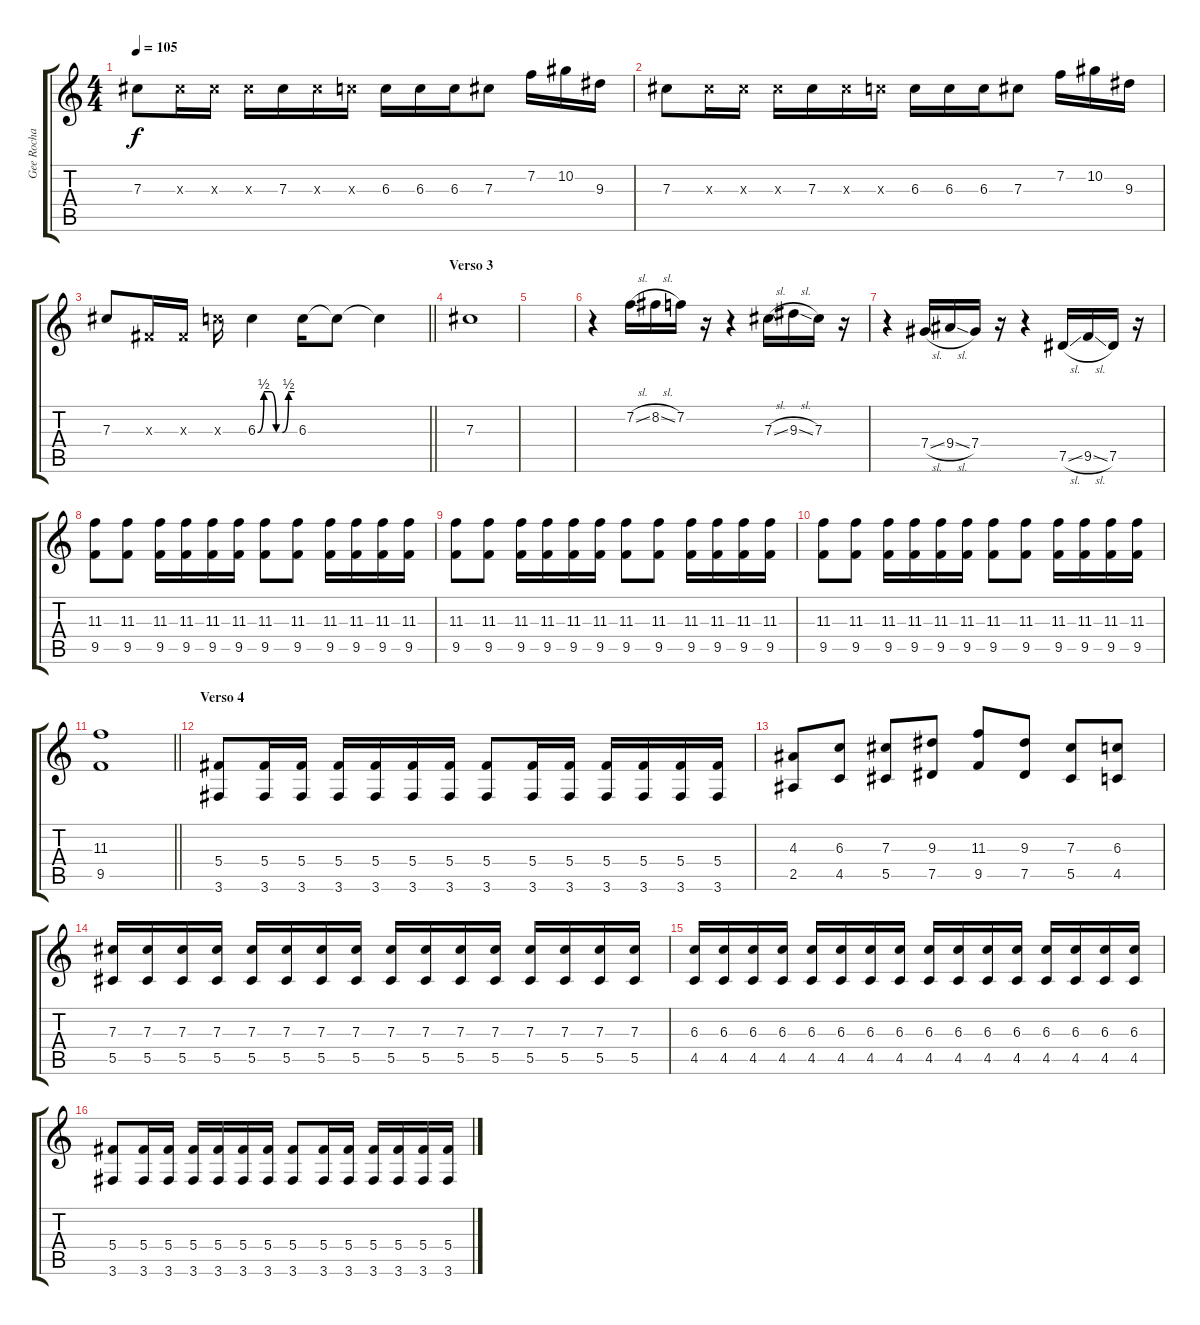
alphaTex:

\track ("Gee Rocha - Guitarra" "Gee Rocha ") {instrument distortionguitar}
\staff {score tabs}
\tuning (Eb4 Bb3 Gb3 Db3 Ab2 Eb2) {hide}
\ts (4 4)
\tempo 105
\clef g2
\ks c
7.3.8{dy f} 7.3{x}.16 7.3{x}.16 7.3{x}.16 7.3.16 7.3{x}.16 6.3{x}.16 6.3.16 6.3.16 6.3.16 7.3.8 7.2.16 10.2.16 9.3.16 |
7.3.8 7.3{x}.16 7.3{x}.16 7.3{x}.16 7.3.16 7.3{x}.16 6.3{x}.16 6.3.16 6.3.16 6.3.16 7.3.8 7.2.16 10.2.16 9.3.16 |
\barLineRight lightlight
7.3.8 0.3{x}.16 0.3{x}.16 6.3{x}.16 6.3{be (custom 0 0 10 2 20 2 30 0 40 0 50 2 60 2)}.4 6.3.16 6.3{t}.8 6.3{t}.4 |
\section ("" "Verso 3")
7.3.1 |
|
r.4 7.2{sl}.16 8.2{sl}.16 7.2.16 r.16 r.4 7.3{sl}.16 9.3{sl}.16 7.3.16 r.16 |
r.4 7.4{sl}.16 9.4{sl}.16 7.4.16 r.16 r.4 7.5{sl}.16 9.5{sl}.16 7.5.16 r.16 |
(11.3 9.5).8 (11.3 9.5).8 (11.3 9.5).16 (11.3 9.5).16 (11.3 9.5).16 (11.3 9.5).16 (11.3 9.5).8 (11.3 9.5).8 (11.3 9.5).16 (11.3 9.5).16 (11.3 9.5).16 (11.3 9.5).16 |
(11.3 9.5).8 (11.3 9.5).8 (11.3 9.5).16 (11.3 9.5).16 (11.3 9.5).16 (11.3 9.5).16 (11.3 9.5).8 (11.3 9.5).8 (11.3 9.5).16 (11.3 9.5).16 (11.3 9.5).16 (11.3 9.5).16 |
(11.3 9.5).8 (11.3 9.5).8 (11.3 9.5).16 (11.3 9.5).16 (11.3 9.5).16 (11.3 9.5).16 (11.3 9.5).8 (11.3 9.5).8 (11.3 9.5).16 (11.3 9.5).16 (11.3 9.5).16 (11.3 9.5).16 |
\barLineRight lightlight
(11.3 9.5).1 |
\section ("" "Verso 4")
(5.4 3.6).8{instrument distortionguitar} (5.4 3.6).16 (5.4 3.6).16 (5.4 3.6).16 (5.4 3.6).16 (5.4 3.6).16 (5.4 3.6).16 (5.4 3.6).8 (5.4 3.6).16 (5.4 3.6).16 (5.4 3.6).16 (5.4 3.6).16 (5.4 3.6).16 (5.4 3.6).16 |
(4.3 2.5).8 (6.3 4.5).8 (7.3 5.5).8 (9.3 7.5).8 (11.3 9.5).8 (9.3 7.5).8 (7.3 5.5).8 (6.3 4.5).8 |
(7.3 5.5).16 (7.3 5.5).16 (7.3 5.5).16 (7.3 5.5).16 (7.3 5.5).16 (7.3 5.5).16 (7.3 5.5).16 (7.3 5.5).16 (7.3 5.5).16 (7.3 5.5).16 (7.3 5.5).16 (7.3 5.5).16 (7.3 5.5).16 (7.3 5.5).16 (7.3 5.5).16 (7.3 5.5).16 |
(6.3 4.5).16 (6.3 4.5).16 (6.3 4.5).16 (6.3 4.5).16 (6.3 4.5).16 (6.3 4.5).16 (6.3 4.5).16 (6.3 4.5).16 (6.3 4.5).16 (6.3 4.5).16 (6.3 4.5).16 (6.3 4.5).16 (6.3 4.5).16 (6.3 4.5).16 (6.3 4.5).16 (6.3 4.5).16 |
(5.4 3.6).8{instrument distortionguitar} (5.4 3.6).16 (5.4 3.6).16 (5.4 3.6).16 (5.4 3.6).16 (5.4 3.6).16 (5.4 3.6).16 (5.4 3.6).8 (5.4 3.6).16 (5.4 3.6).16 (5.4 3.6).16 (5.4 3.6).16 (5.4 3.6).16 (5.4 3.6).16
